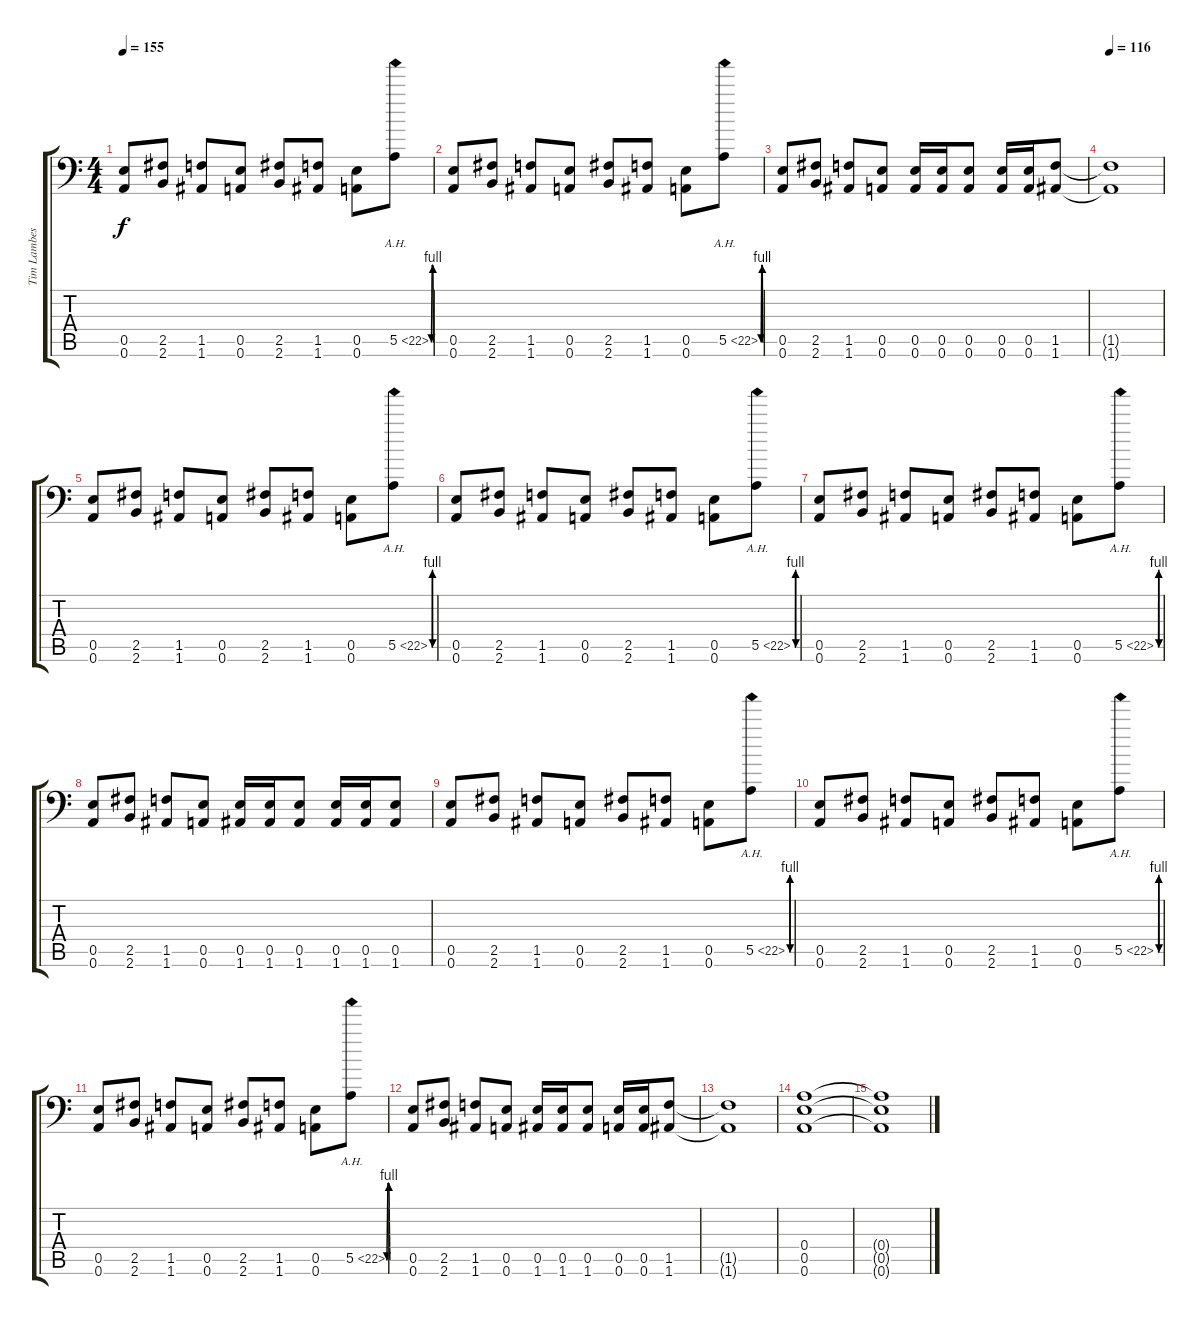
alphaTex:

\track ("Tim Lambesis" "Tim Lambes") {instrument distortionguitar}
\staff {score tabs}
\tuning (B3 Gb3 D3 A2 E2 A1) {hide}
\ts (4 4)
\tempo 155
\clef f4
\ks c
(0.5 0.6).8{dy f} (2.5 2.6).8 (1.5 1.6).8 (0.5 0.6).8 (2.5 2.6).8 (1.5 1.6).8 (0.5 0.6).8 5.5{be (custom 0 0 10 4 20 4 30 0 60 0) ah 17}.8 |
(0.5 0.6).8 (2.5 2.6).8 (1.5 1.6).8 (0.5 0.6).8 (2.5 2.6).8 (1.5 1.6).8 (0.5 0.6).8 5.5{be (custom 0 0 10 4 20 4 30 0 60 0) ah 17}.8 |
(0.5 0.6).8 (2.5 2.6).8 (1.5 1.6).8 (0.5 0.6).8 (0.5 0.6).16 (0.5 0.6).16 (0.5 0.6).8 (0.5 0.6).16 (0.5 0.6).16 (1.5 1.6).8 |
\tempo 116
(1.5{t} 1.6{t}).1 |
(0.5 0.6).8 (2.5 2.6).8 (1.5 1.6).8 (0.5 0.6).8 (2.5 2.6).8 (1.5 1.6).8 (0.5 0.6).8 5.5{be (custom 0 0 10 4 20 4 30 0 60 0) ah 17}.8 |
(0.5 0.6).8 (2.5 2.6).8 (1.5 1.6).8 (0.5 0.6).8 (2.5 2.6).8 (1.5 1.6).8 (0.5 0.6).8 5.5{be (custom 0 0 10 4 20 4 30 0 60 0) ah 17}.8 |
(0.5 0.6).8 (2.5 2.6).8 (1.5 1.6).8 (0.5 0.6).8 (2.5 2.6).8 (1.5 1.6).8 (0.5 0.6).8 5.5{be (custom 0 0 10 4 20 4 30 0 60 0) ah 17}.8 |
(0.5 0.6).8 (2.5 2.6).8 (1.5 1.6).8 (0.5 0.6).8 (0.5 1.6).16 (0.5 1.6).16 (0.5 1.6).8 (0.5 1.6).16 (0.5 1.6).16 (0.5 1.6).8 |
(0.5 0.6).8 (2.5 2.6).8 (1.5 1.6).8 (0.5 0.6).8 (2.5 2.6).8 (1.5 1.6).8 (0.5 0.6).8 5.5{be (custom 0 0 10 4 20 4 30 0 60 0) ah 17}.8 |
(0.5 0.6).8 (2.5 2.6).8 (1.5 1.6).8 (0.5 0.6).8 (2.5 2.6).8 (1.5 1.6).8 (0.5 0.6).8 5.5{be (custom 0 0 10 4 20 4 30 0 60 0) ah 17}.8 |
(0.5 0.6).8 (2.5 2.6).8 (1.5 1.6).8 (0.5 0.6).8 (2.5 2.6).8 (1.5 1.6).8 (0.5 0.6).8 5.5{be (custom 0 0 10 4 20 4 30 0 60 0) ah 17}.8 |
(0.5 0.6).8 (2.5 2.6).8 (1.5 1.6).8 (0.5 0.6).8 (0.5 1.6).16 (0.5 1.6).16 (0.5 1.6).8 (0.5 0.6).16 (0.5 0.6).16 (1.5 1.6).8 |
(1.5{t} 1.6{t}).1 |
(0.4 0.5 0.6).1 |
(0.4{t} 0.5{t} 0.6{t}).1
